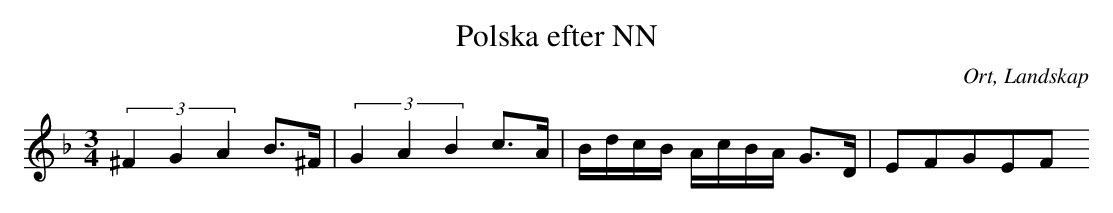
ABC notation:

X:1
T:Polska efter NN
O:Ort, Landskap
M:3/4
L:1/8
K:Dm
(3^F2G2A2 B>^F|(3G2A2B2 c>A|B/d/c/B/ A/c/B/A/ G>D|EFGEF
